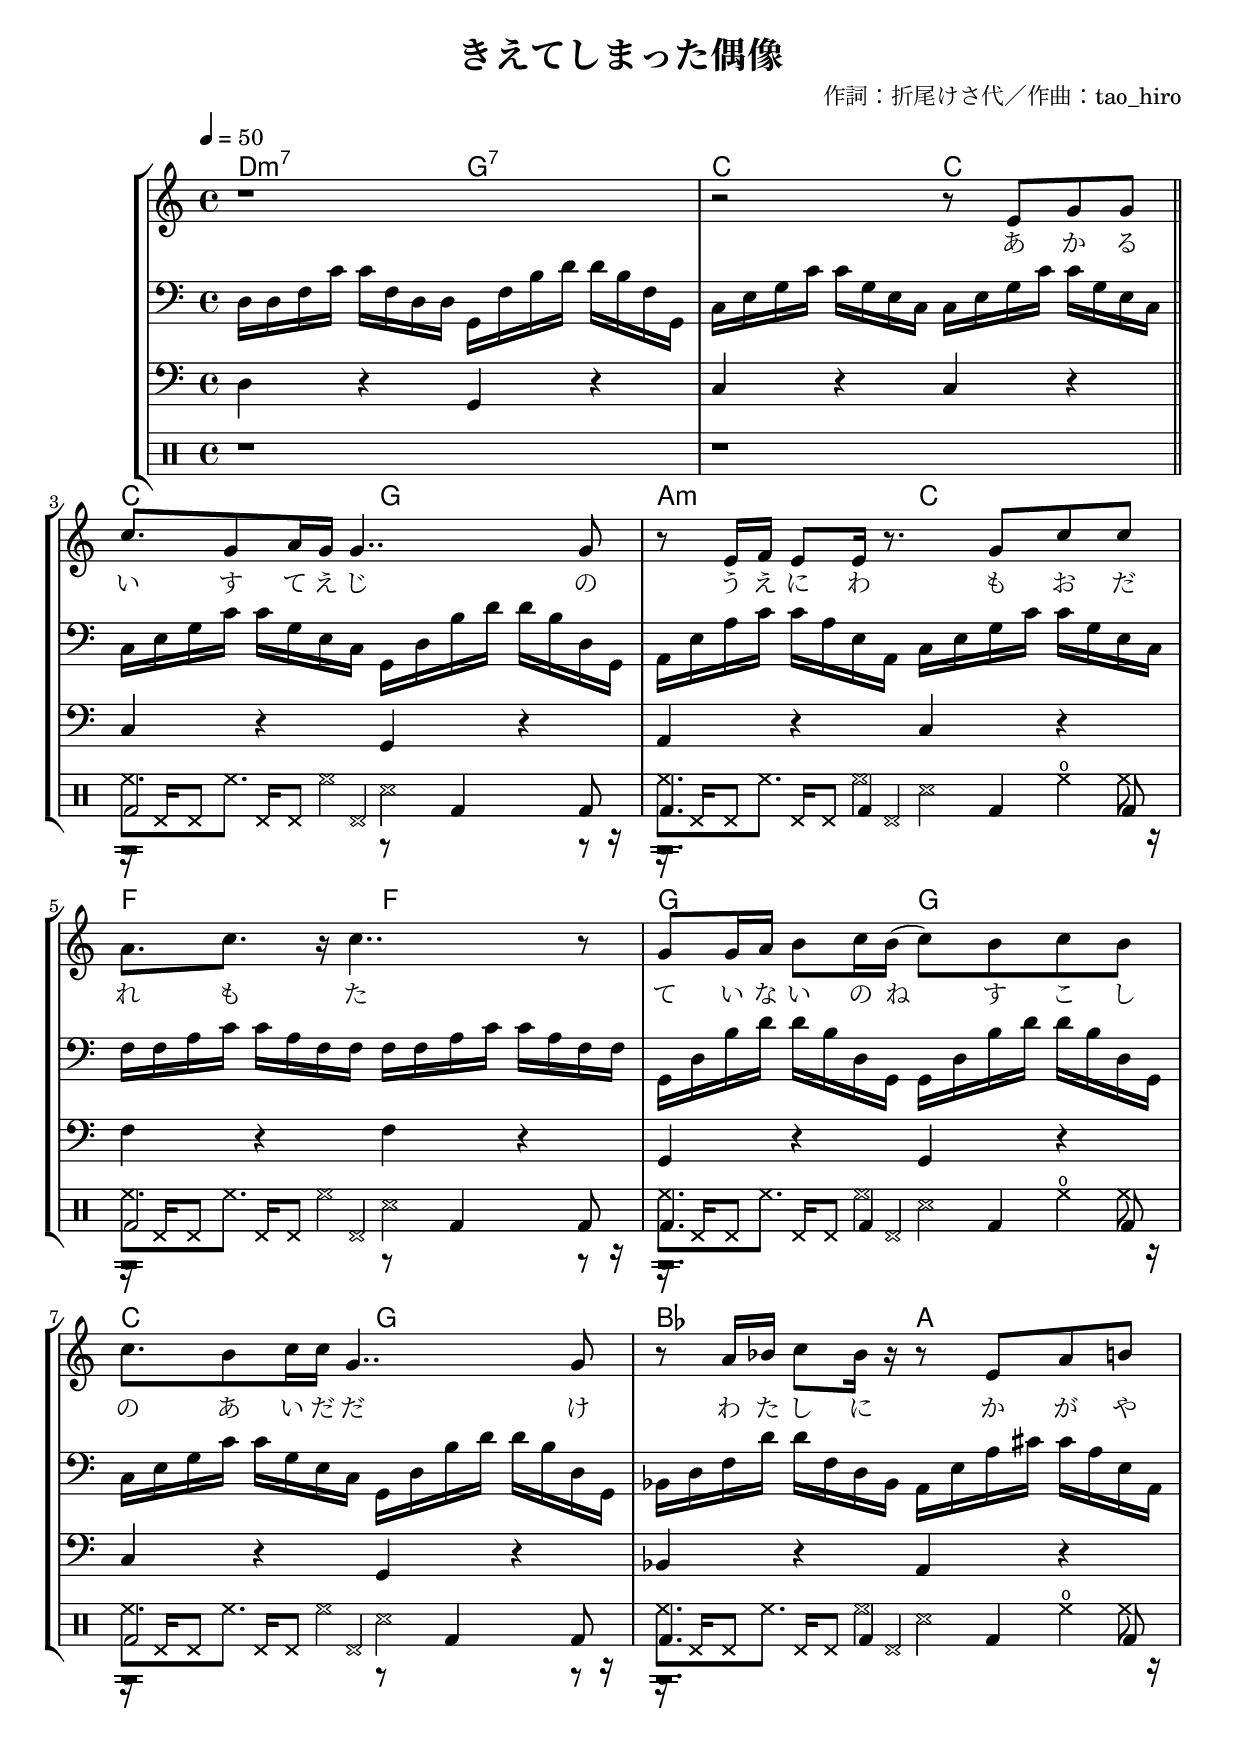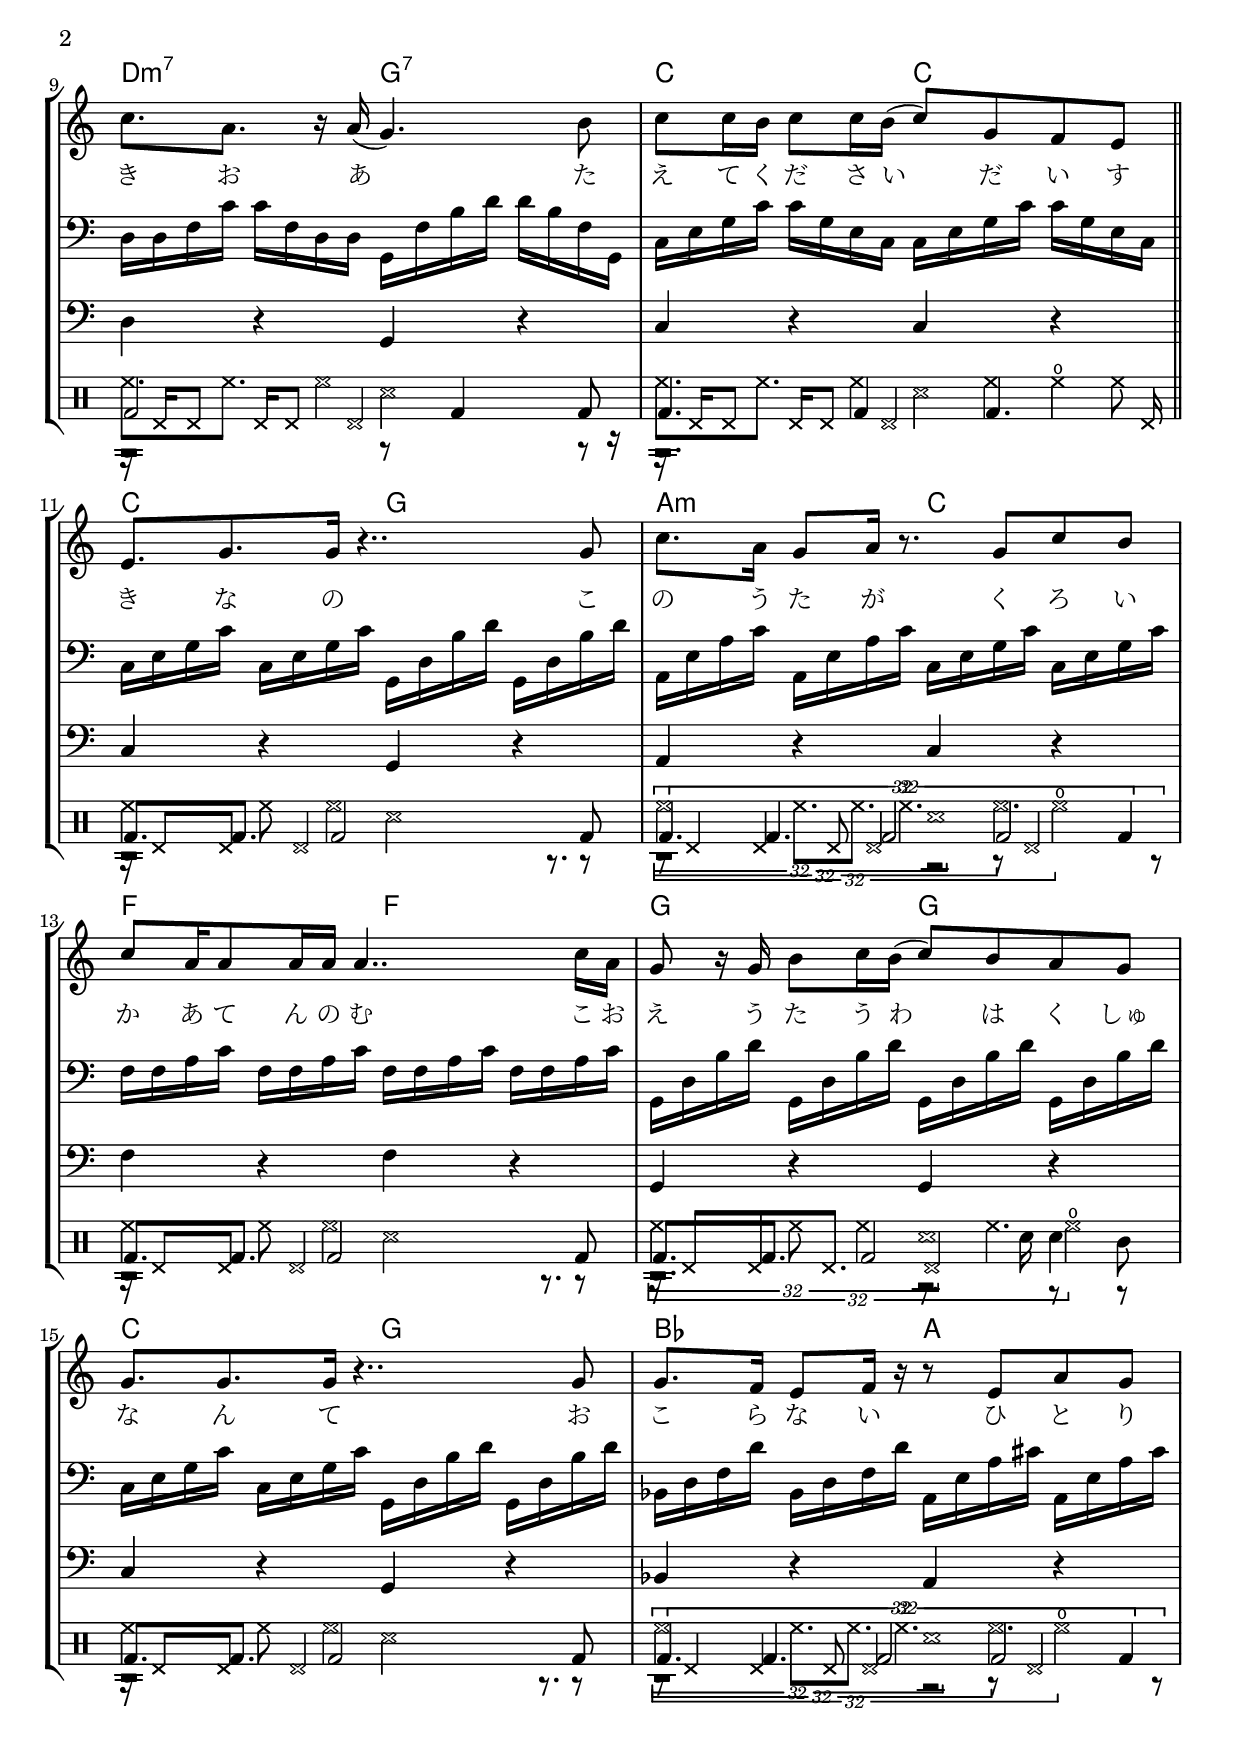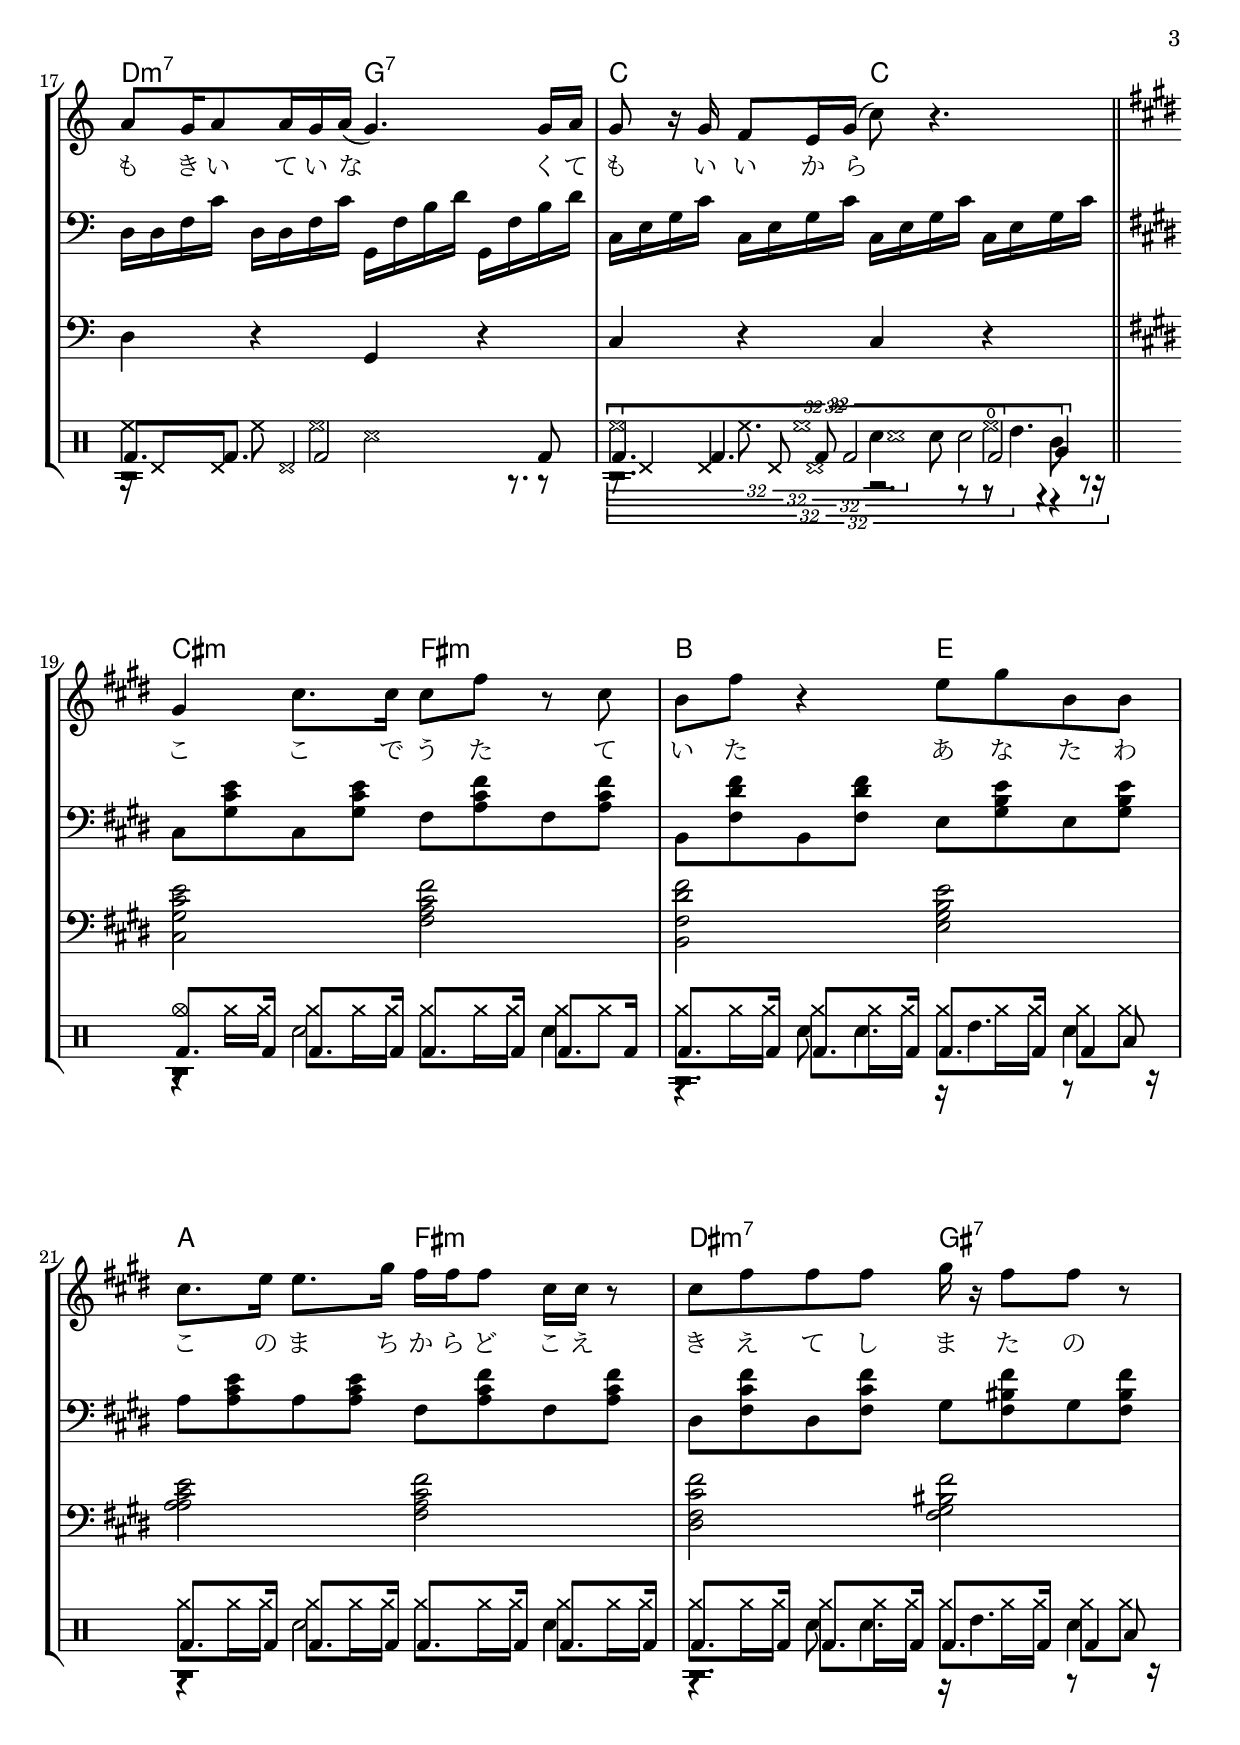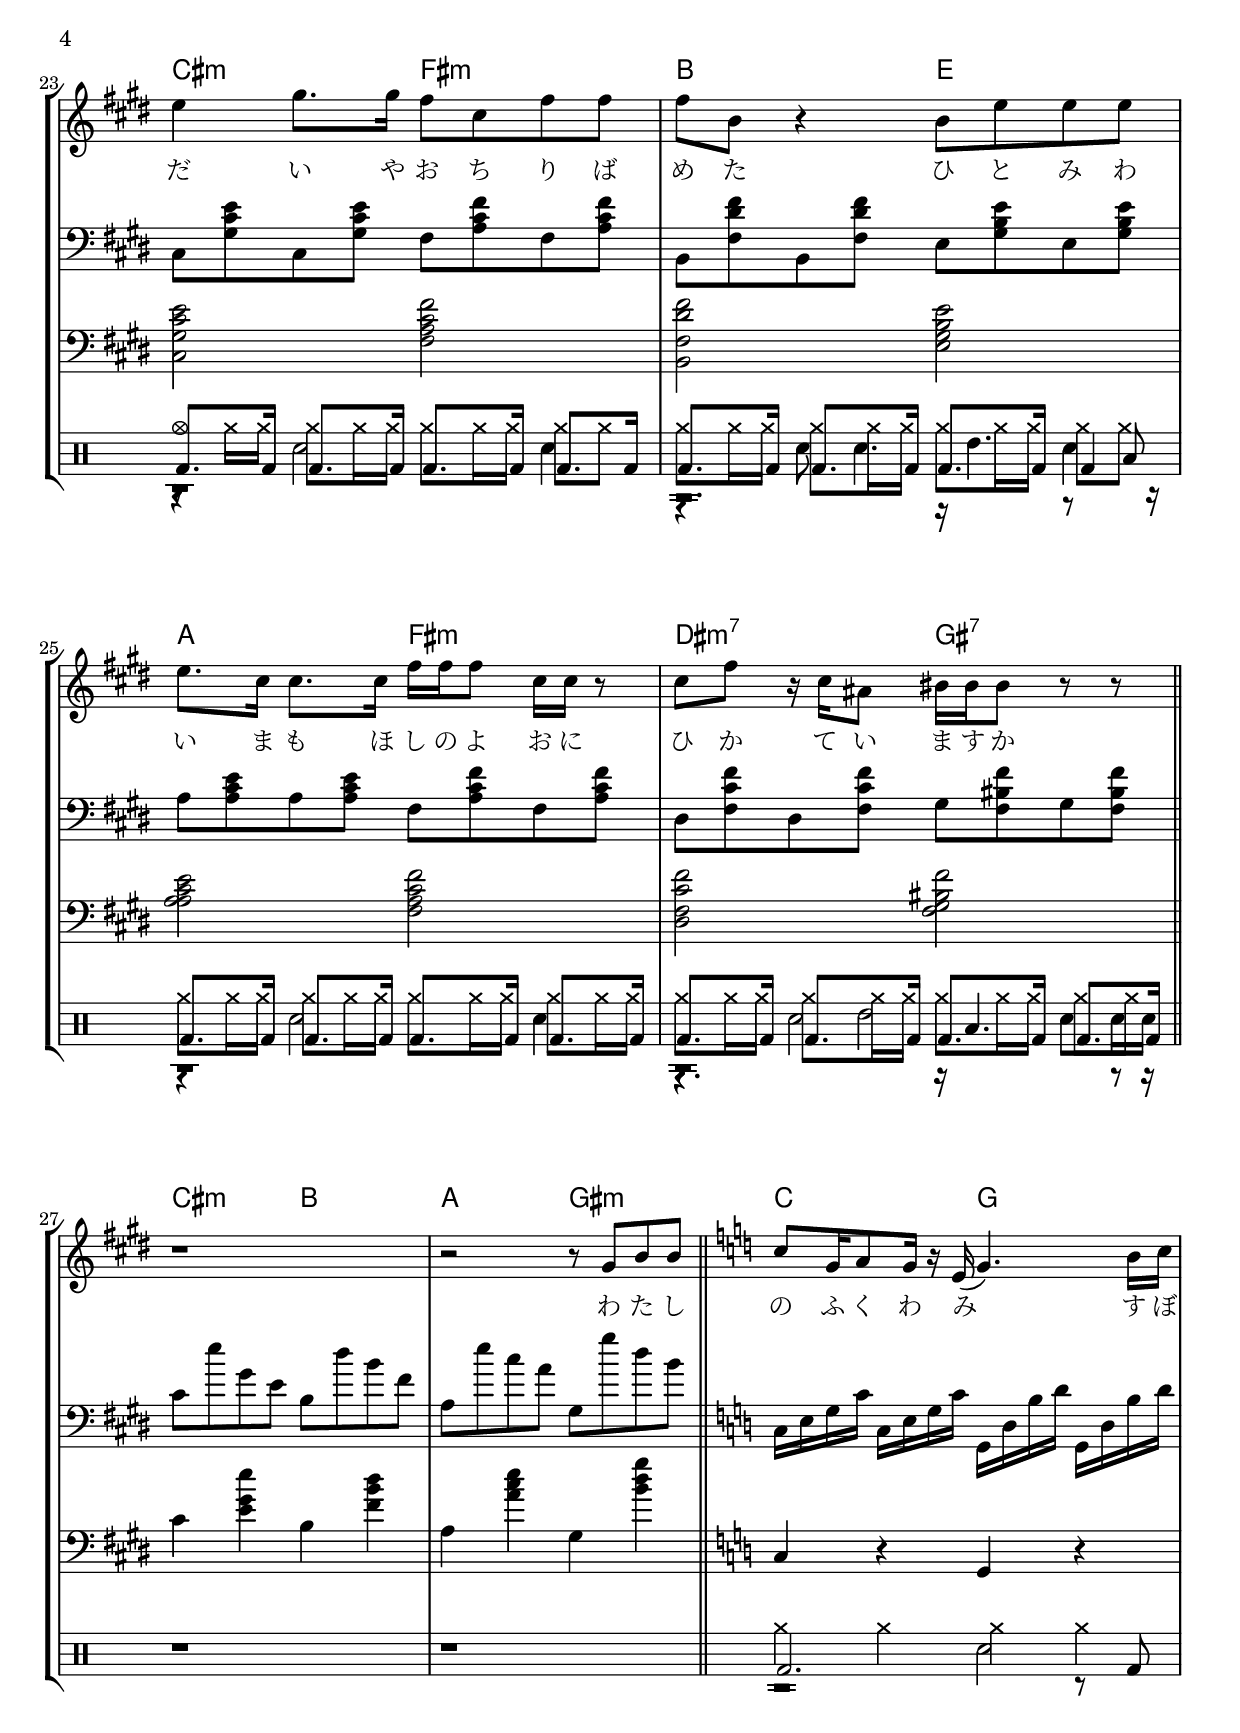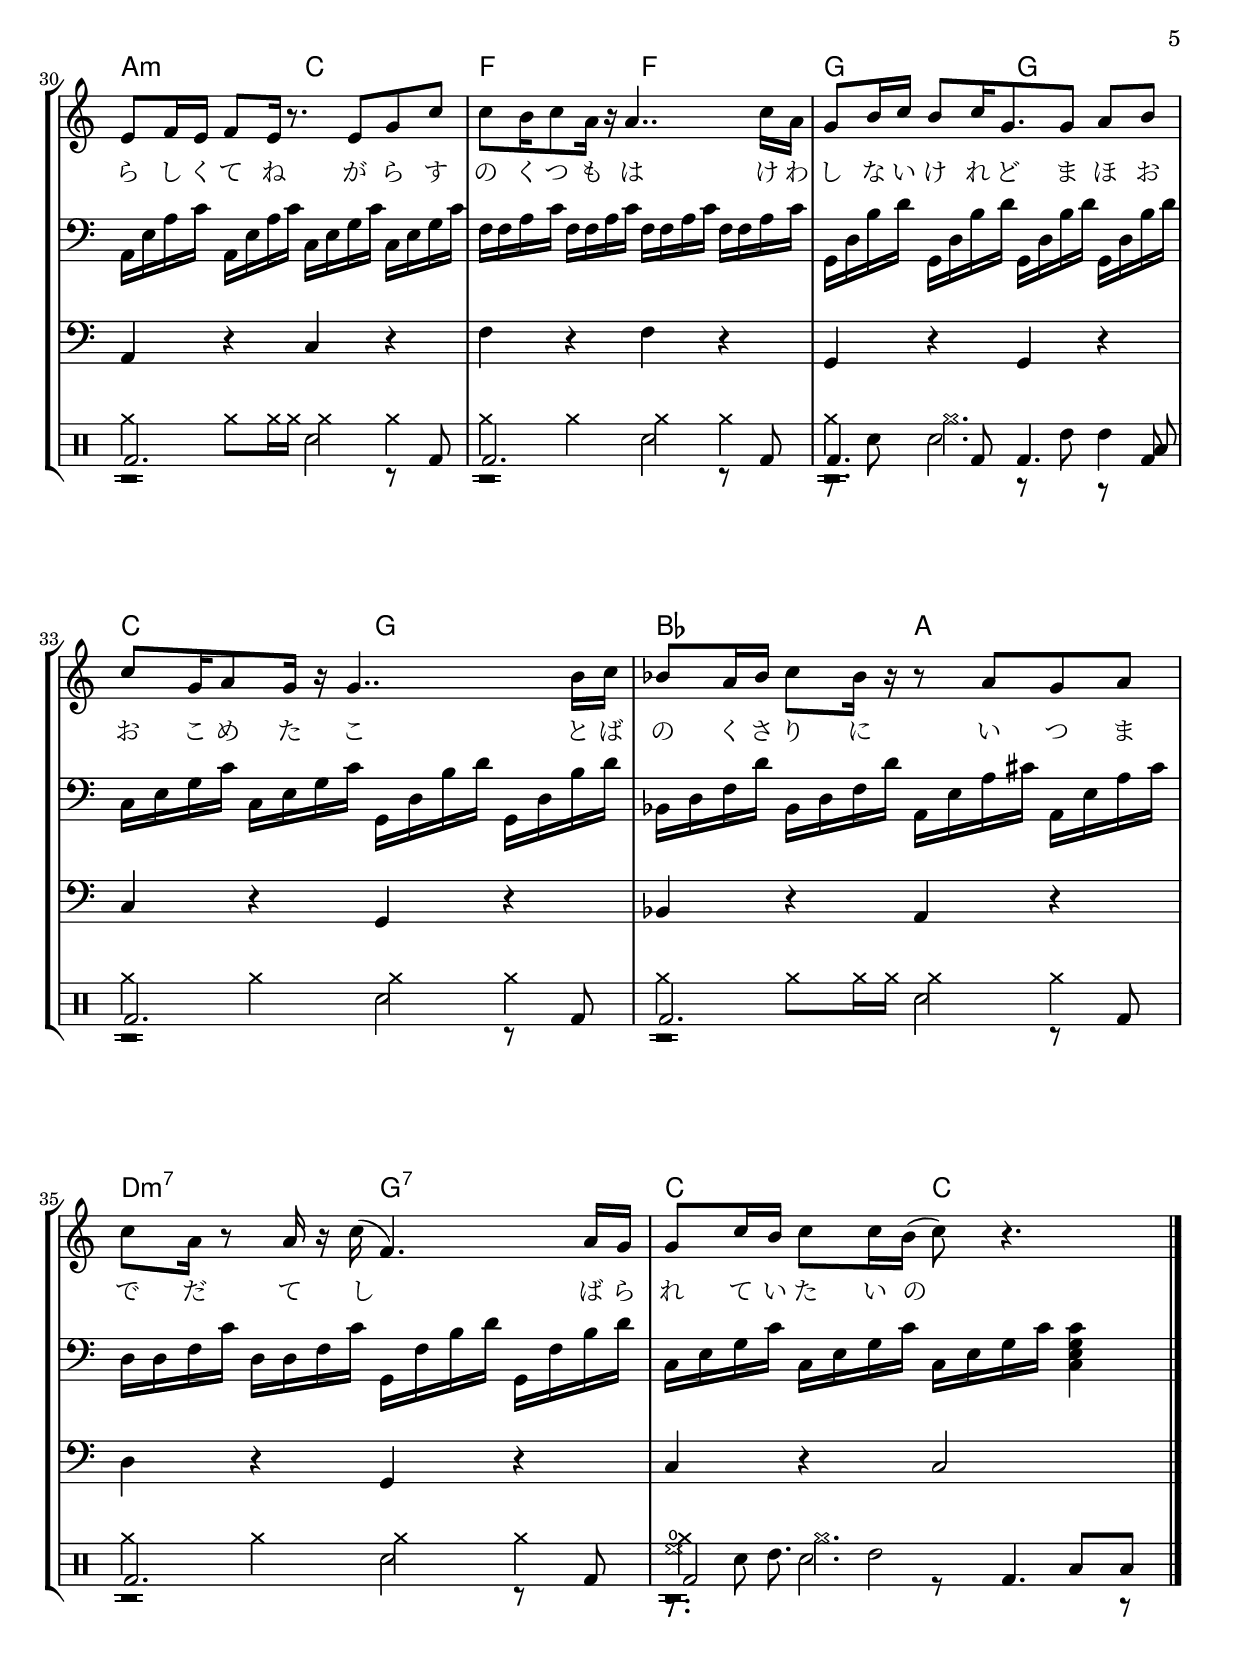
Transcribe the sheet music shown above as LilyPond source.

\version "2.12.1"

\header {
	title = \markup {きえてしまった偶像}
	composer = \markup \center-column {作詞：折尾けさ代／作曲：tao_hiro}
}

harmony = \chordmode {
	d2:min7 g:7 c c 

	c g a:m c f f g g c g bes a d:min7 g:7 c c 

	c g a:m c f f g g c g bes a d:min7 g:7 c c 

	cis:m fis:m b e a fis:m dis:min7 gis:7 cis:m fis:m b e a fis:m dis:min7 gis:7 

	cis:m b a gis:m 

	c g a:m c f f g g c g bes a d:min7 g:7 c c 
}

melody = {
	\key c \major
	\tempo 4 = 50
	r1 | r2 r8 
	\set Staff.midiInstrument = #"fss0.35"
	e'8  g'8  g'8 
	c''8.  g'8  a'16  g'16  g'4..  g'8 
	r8  e'16  f'16  e'8  e'16  r8.  g'8  c''8  c''8 
	a'8.  c''8.  r16  c''4..  r8 
	g'8  g'16  a'16  b'8  c''16  b'16  (c''8)  b'8  c''8  b'8 
	c''8.  b'8  c''16  c''16  g'4..  g'8 
	r8  a'16  bes'16  c''8  bes'16  r16  r8  e'8  a'8  b'8 
	c''8.  a'8.  r16  a'16  (g'4.)  b'8 
	c''8  c''16  b'16  c''8  c''16  b'16  (c''8)  	\set Staff.midiInstrument = #"fss0.35"
	g'8  f'8  e'8 
	e'8.  g'8.  g'16  r4..  g'8 
	c''8.  a'16  g'8  a'16  r8.  g'8  c''8  b'8 
	c''8  a'16  a'8  a'16  a'16  a'4..  c''16  a'16 
	g'8  r16  g'16  b'8  c''16  b'16  (c''8)  b'8  a'8  g'8 
	g'8.  g'8.  g'16  r4..  g'8 
	g'8.  f'16  e'8  f'16  r16  r8  e'8  a'8  g'8 
	a'8  g'16  a'8  a'16  g'16  a'16  (g'4.)  g'16  a'16 
	g'8  r16  g'16  f'8  e'16  g'16  (c''8)  	r4. 	\set Staff.midiInstrument = #"fss0.35"
		\key e \major
 gis'4  cis''8.  cis''16  cis''8  fis''8  r8  cis''8 
	b'8  fis''8  r4  e''8  gis''8  b'8  b'8 
	cis''8.  e''16  e''8.  gis''16  fis''16  fis''16  fis''8  cis''16  cis''16  r8 
	cis''8  fis''8  fis''8  fis''8  gis''16  r16  fis''8  fis''8  r8 
	e''4  gis''8.  gis''16  fis''8  cis''8  fis''8  fis''8 
	fis''8  b'8  r4  b'8  e''8  e''8  e''8 
	e''8.  cis''16  cis''8.  cis''16  fis''16  fis''16  fis''8  cis''16  cis''16  r8 
	cis''8  fis''8  r16  cis''16  ais'8  bis'16  bis'16  bis'8  r8  	r8 	r1 | r2 r8 
	\set Staff.midiInstrument = #"fss0.35"
	gis'8  b'8  b'8 
		\key c \major
c''8  g'16  a'8  g'16  r16  e'16  (g'4.)  b'16  c''16 
	e'8  f'16  e'16  f'8  e'16  r8.  e'8  g'8  c''8 
	c''8  b'16  c''8  a'16  r16  a'4..  c''16  a'16 
	g'8  b'16  c''16  b'8  c''16  g'8.  g'8  a'8  b'8 
	c''8  g'16  a'8  g'16  r16  g'4..  b'16  c''16 
	bes'8  a'16  bes'16  c''8  bes'16  r16  r8  a'8  g'8  a'8 
	c''8  a'16  r8  a'16  r16  c''16  (f'4.)  a'16  g'16 
	g'8  c''16  b'16  c''8  c''16  b'16  (c''8)  	r4. 	\bar "|."
}

words = \lyricmode {
	
	あ  か  る  い  す  て  え  じ  の  う  え  に  わ  も  お  だ  れ  も  た  て  い  な  い  の  ね  す  こ  し  の  あ  い  だ  だ  け  わ  た  し  に  か  が  や  き  お  あ  た  え  て  く  だ  さ  い  
	だ  い  す  き  な  の  こ  の  う  た  が  く  ろ  い  か  あ  て  ん  の  む  こ  お  え  う  た  う  わ  は  く  しゅ  な  ん  て  お  こ  ら  な  い  ひ  と  り  も  き  い  て  い  な  く  て  も  い  い  か  ら  
	こ  こ  で  う  た  て  い  た  あ  な  た  わ  こ  の  ま  ち  か  ら  ど  こ  え  き  え  て  し  ま  た  の  だ  い  や  お  ち  り  ば  め  た  ひ  と  み  わ  い  ま  も  ほ  し  の  よ  お  に  ひ  か  て  い  ま  す  か  
	
	わ  た  し  の  ふ  く  わ  み  す  ぼ  ら  し  く  て  ね  が  ら  す  の  く  つ  も  は  け  わ  し  な  い  け  れ  ど  ま  ほ  お  お  こ  め  た  こ  と  ば  の  く  さ  り  に  い  つ  ま  で  だ  て  し  ば  ら  れ  て  い  た  い  の  
}

tempochange = {
	\tempo 4 = 50
	r1 | r1 \bar "||"
	\tempo 4 = 50
	r1 | r1 | r1 | r1 | r1 | r1 | r1 | r1 \bar "||"
	\tempo 4 = 50
	r1 | r1 | r1 | r1 | r1 | r1 | r1 | r1 \bar "||"
	\tempo 4 = 50
	r1 | r1 | r1 | r1 | r1 | r1 | r1 | r1 \bar "||"
	\tempo 4 = 50
	r1 | r1 \bar "||"
	\tempo 4 = 50
	r1 | r1 | r1 | r1 | r1 | r1 | r1 | r1 \bar "|."
}

mainacc = {
	\clef bass
	\set Staff.midiInstrument = #"Acoustic Guitar (nylon)"
	\key c \major
	\tempo 4 = 50
	d16 d f c' c' f d d
	g,16 f b d' d' b f g,
	c16 e g c' c' g e c
	c16 e g c' c' g e c
	\bar "||"

	\set Staff.midiInstrument = #"Acoustic Guitar (nylon)"
	c16 e g c' c' g e c
	g,16 d b d' d' b d g,
	a,16 e a c' c' a e a,
	c16 e g c' c' g e c
	f16 f a c' c' a f f
	f16 f a c' c' a f f
	g,16 d b d' d' b d g,
	g,16 d b d' d' b d g,
	c16 e g c' c' g e c
	g,16 d b d' d' b d g,
	bes,16 d f d' d' f d bes,
	a,16 e a cis' cis' a e a,
	d16 d f c' c' f d d
	g,16 f b d' d' b f g,
	c16 e g c' c' g e c
	c16 e g c' c' g e c
	\bar "||"

	\set Staff.midiInstrument = #"Acoustic Guitar (nylon)"
	c16 e g c' c e g c'
	g,16 d b d' g, d b d'
	a,16 e a c' a, e a c'
	c16 e g c' c e g c'
	f16 f a c' f f a c'
	f16 f a c' f f a c'
	g,16 d b d' g, d b d'
	g,16 d b d' g, d b d'
	c16 e g c' c e g c'
	g,16 d b d' g, d b d'
	bes,16 d f d' bes, d f d'
	a,16 e a cis' a, e a cis'
	d16 d f c' d d f c'
	g,16 f b d' g, f b d'
	c16 e g c' c e g c'
	c16 e g c' c e g c'
	\bar "||"

	\set Staff.midiInstrument = #"Acoustic Guitar (nylon)"
	\key e \major
	cis8 <gis cis' e'> cis <gis cis' e'>
	fis8 <a cis' fis'> fis <a cis' fis'>
	b,8 <fis dis' fis'> b, <fis dis' fis'>
	e8 <gis b e'> e <gis b e'>
	a8 <a cis' e'> a <a cis' e'>
	fis8 <a cis' fis'> fis <a cis' fis'>
	dis8 <fis cis' fis'> dis <fis cis' fis'>
	gis8 <fis bis fis'> gis <fis bis fis'>
	cis8 <gis cis' e'> cis <gis cis' e'>
	fis8 <a cis' fis'> fis <a cis' fis'>
	b,8 <fis dis' fis'> b, <fis dis' fis'>
	e8 <gis b e'> e <gis b e'>
	a8 <a cis' e'> a <a cis' e'>
	fis8 <a cis' fis'> fis <a cis' fis'>
	dis8 <fis cis' fis'> dis <fis cis' fis'>
	gis8 <fis bis fis'> gis <fis bis fis'>
	\bar "||"

	\set Staff.midiInstrument = #"Acoustic Guitar (nylon)"
	cis'8 e'' gis' e'
	b8 dis'' b' fis'
	a8 e'' cis'' a'
	gis8 gis'' dis'' b'
	\bar "||"

	\set Staff.midiInstrument = #"Acoustic Guitar (nylon)"
	\key c \major
	c16 e g c' c e g c'
	g,16 d b d' g, d b d'
	a,16 e a c' a, e a c'
	c16 e g c' c e g c'
	f16 f a c' f f a c'
	f16 f a c' f f a c'
	g,16 d b d' g, d b d'
	g,16 d b d' g, d b d'
	c16 e g c' c e g c'
	g,16 d b d' g, d b d'
	bes,16 d f d' bes, d f d'
	a,16 e a cis' a, e a cis'
	d16 d f c' d d f c'
	g,16 f b d' g, f b d'
	c16 e g c' c e g c'
	c16 e g c' <c e g c'>4
	\bar "|."
}

subacc = {
	\clef bass
	\set Staff.midiInstrument = #"Cello"
	\key c \major
	\tempo 4 = 50
	d4 r4
	g,4 r4
	c4 r4
	c4 r4
	\bar "||"

	\set Staff.midiInstrument = #"Cello"
	c4 r4
	g,4 r4
	a,4 r4
	c4 r4
	f4 r4
	f4 r4
	g,4 r4
	g,4 r4
	c4 r4
	g,4 r4
	bes,4 r4
	a,4 r4
	d4 r4
	g,4 r4
	c4 r4
	c4 r4
	\bar "||"

	\set Staff.midiInstrument = #"Cello"
	c4 r4
	g,4 r4
	a,4 r4
	c4 r4
	f4 r4
	f4 r4
	g,4 r4
	g,4 r4
	c4 r4
	g,4 r4
	bes,4 r4
	a,4 r4
	d4 r4
	g,4 r4
	c4 r4
	c4 r4
	\bar "||"

	\set Staff.midiInstrument = #"Cello"
	\key e \major
	<cis gis cis' e'>2
	<fis a cis' fis'>2
	<b, fis dis' fis'>2
	<e gis b e'>2
	<a a cis' e'>2
	<fis a cis' fis'>2
	<dis fis cis' fis'>2
	<gis fis bis fis'>2
	<cis gis cis' e'>2
	<fis a cis' fis'>2
	<b, fis dis' fis'>2
	<e gis b e'>2
	<a a cis' e'>2
	<fis a cis' fis'>2
	<dis fis cis' fis'>2
	<gis fis bis fis'>2
	\bar "||"

	\set Staff.midiInstrument = #"Cello"
	cis'4 <e' gis' e''>4
	b4 <fis' b' dis''>4
	a4 <a' cis'' e''>4
	gis4 <b' dis'' gis''>4
	\bar "||"

	\set Staff.midiInstrument = #"Cello"
	\key c \major
	c4 r4
	g,4 r4
	a,4 r4
	c4 r4
	f4 r4
	f4 r4
	g,4 r4
	g,4 r4
	c4 r4
	g,4 r4
	bes,4 r4
	a,4 r4
	d4 r4
	g,4 r4
	c4 r4
	c2
	\bar "|."
}

percA = {
	\drummode {
	r1 |r1 \bar "||"
	r1  |r2. hho4  |r1  |r2. hho4  |r1  |r2. hho4  |r1  |r2. hho4  \bar "||"
	hh4 hh8 hh2 r8  |\times 16/32{ hh2 hh8. hh8. hh4. hh2. } |hh4 hh8 hh2 r8  |hh4 hh8 hh4 hh4.  |hh4 hh8 hh2 r8  |\times 16/32{ hh2 hh8. hh8. hh4. hh2. } |hh4 hh8 hh2 r8  |\times 16/32{ hh2 hh8. hh1 r4 r16 } \bar "||"
	r8 cymr16 cymr16 cymr8 cymr16 cymr16 cymr8 cymr16 cymr16 cymr8 cymr8  |cymr8 cymr16 cymr16 cymr8 cymr16 cymr16 cymr8 cymr16 cymr16 cymr8 cymr8  |cymr8 cymr16 cymr16 cymr8 cymr16 cymr16 cymr8 cymr16 cymr16 cymr8 cymr16 cymr16  |cymr8 cymr16 cymr16 cymr8 cymr16 cymr16 cymr8 cymr16 cymr16 cymr8 cymr8  |r8 cymr16 cymr16 cymr8 cymr16 cymr16 cymr8 cymr16 cymr16 cymr8 cymr8  |cymr8 cymr16 cymr16 cymr8 cymr16 cymr16 cymr8 cymr16 cymr16 cymr8 cymr8  |cymr8 cymr16 cymr16 cymr8 cymr16 cymr16 cymr8 cymr16 cymr16 cymr8 cymr16 cymr16  |cymr8 cymr16 cymr16 cymr8 cymr16 cymr16 cymr8 cymr16 cymr16 cymr8 cymr8  \bar "||"
	r1 |r1 \bar "||"
	cymr4 cymr4 cymr4 cymr4  |cymr4 cymr8 cymr16 cymr16 cymr4 cymr4  |cymr4 cymr4 cymr4 cymr4  |cymr4 cymr2.  |cymr4 cymr4 cymr4 cymr4  |cymr4 cymr8 cymr16 cymr16 cymr4 cymr4  |cymr4 cymr4 cymr4 cymr4  |cymr4 cymr2.  \bar "|."
	}
}

percB = {
	\drummode {
	r1 |r1 \bar "||"
	r16 hhp16 hhp8 hhp16 hhp8 hhp2 r16  |r16 hhp16 hhp8 hhp16 hhp8 hhp2 r16  |r16 hhp16 hhp8 hhp16 hhp8 hhp2 r16  |r16 hhp16 hhp8 hhp16 hhp8 hhp2 r16  |r16 hhp16 hhp8 hhp16 hhp8 hhp2 r16  |r16 hhp16 hhp8 hhp16 hhp8 hhp2 r16  |r16 hhp16 hhp8 hhp16 hhp8 hhp2 r16  |r16 hhp16 hhp8 hhp16 hhp8 hhp2 hhp16  \bar "||"
	r16 hhp8 hhp8 hhp2 r8.  |\times 16/32{ r8 hhp4 hhp4 hhp8 hhp2 r8 hhp2 r8 } |r16 hhp8 hhp8 hhp2 r8.  |r16 hhp8 hhp8 hhp8. hhp2  |r16 hhp8 hhp8 hhp2 r8.  |\times 16/32{ r8 hhp4 hhp4 hhp8 hhp2 r8 hhp2 r8 } |r16 hhp8 hhp8 hhp2 r8.  |\times 16/32{ r8 hhp4 hhp4 hhp8 hhp1 r4 } \bar "||"
	r4 sn2 sn4  |r4 sn8 sn4. sn4  |r4 sn2 sn4  |r4 sn8 sn4. sn4  |r4 sn2 sn4  |r4 sn8 sn4. sn4  |r4 sn2 sn4  |r4 sn2 sn8 sn16 sn16  \bar "||"
	r1 |r1 \bar "||"
	r2 sn2  |r2 sn2  |r2 sn2  |r8 sn8 sn2.  |r2 sn2  |r2 sn2  |r2 sn2  |r8 sn8 sn2.  \bar "|."
	}
}

percC = {
	\drummode {
	r1 |r1 \bar "||"
	hh8. hh8. hh2 r8  |hh8. hh8. hh2 hh8  |hh8. hh8. hh2 r8  |hh8. hh8. hh2 hh8  |hh8. hh8. hh2 r8  |hh8. hh8. hh2 hh8  |hh8. hh8. hh2 r8  |hh8. hh8. hh4 hh4 hh8  \bar "||"
	r1  |\times 16/32{ r1 r2 hho2 } |r1  |\times 16/32{ r1 r2 hho2 } |r1  |\times 16/32{ r1 r2 hho2 } |r1  |\times 16/32{ r1 r2 hho2 } \bar "||"
	bd8. bd16 bd8. bd16 bd8. bd16 bd8. bd16  |bd8. bd16 bd8. bd16 bd8. bd16 bd4  |bd8. bd16 bd8. bd16 bd8. bd16 bd8. bd16  |bd8. bd16 bd8. bd16 bd8. bd16 bd4  |bd8. bd16 bd8. bd16 bd8. bd16 bd8. bd16  |bd8. bd16 bd8. bd16 bd8. bd16 bd4  |bd8. bd16 bd8. bd16 bd8. bd16 bd8. bd16  |bd8. bd16 bd8. bd16 bd8. bd16 bd8. bd16  \bar "||"
	r1 |r1 \bar "||"
	bd2. r8 bd8  |bd2. r8 bd8  |bd2. r8 bd8  |bd4. bd8 bd4. bd8  |bd2. r8 bd8  |bd2. r8 bd8  |bd2. r8 bd8  |bd2 r8 bd4.  \bar "|."
	}
}

percD = {
	\drummode {
	r1 |r1 \bar "||"
	r2 ss2  |r2 ss2  |r2 ss2  |r2 ss2  |r2 ss2  |r2 ss2  |r2 ss2  |r2 ss2  \bar "||"
	bd8. bd8. bd2 bd8  |\times 16/32{ bd4. bd4. bd2 bd2 bd4 } |bd8. bd8. bd2 bd8  |bd8. bd8. bd2 r8  |bd8. bd8. bd2 bd8  |\times 16/32{ bd4. bd4. bd2 bd2 bd4 } |bd8. bd8. bd2 bd8  |\times 16/32{ bd4. bd4. bd8 bd2 r8 bd2 } \bar "||"
	r1  |r2 r16 tommh4. r16  |r1  |r2 r16 tommh4. r16  |r1  |r2 r16 tommh4. r16  |r1  |r4. tommh2 r8  \bar "||"
	r1 |r1 \bar "||"
	r1 |r1 |r1 |r2 r8 tommh8 tommh4  |r1 |r1 |r1 |r8. tommh8. tommh2 r8  \bar "|."
	}
}

percE = {
	\drummode {
	r1 |r1 \bar "||"
	bd2 r8 bd4 bd8  |bd4. bd4 bd4 bd8  |bd2 r8 bd4 bd8  |bd4. bd4 bd4 bd8  |bd2 r8 bd4 bd8  |bd4. bd4 bd4 bd8  |bd2 r8 bd4 bd8  |bd4. bd4 bd4.  \bar "||"
	r2 ss2  |\times 16/32{ r1 ss1 } |r2 ss2  |\times 16/32{ r1 ss1 } |r2 ss2  |\times 16/32{ r1 ss1 } |r2 ss2  |\times 16/32{ r1 ss1 } \bar "||"
	r1  |r2. r8 toml8  |r1  |r2. r8 toml8  |r1  |r2. r8 toml8  |r1  |r2 r16 toml4. r16  \bar "||"
	r1 |r1 \bar "||"
	r1 |r1 |r1 |r2. r8 toml8  |r1 |r1 |r1 |r2. toml8 toml8  \bar "|."
	}
}

percF = {
	\drummode {
	r1 | r1 \bar "||"
	r1 | r1 | r1 | r1 | r1 | r1 | r1 | r1 \bar "||"
	r1 |r1 |r1 |r2 r8. sn16 sn4  |r1 |r1 |r1 |\times 16/32{ r1 sn4 sn8 sn2 r8 } \bar "||"
	cymc1  |r1 |r1 |r1 |cymc1  |r1 |r1 |r1 \bar "||"
	r1 | r1 \bar "||"
	r1 |r1 |r1 |r1 |r1 |r1 |r1 |hho1  \bar "|."
	}
}

percG = {
	\drummode {
	r1 | r1 \bar "||"
	r1 | r1 | r1 | r1 | r1 | r1 | r1 | r1 \bar "||"
	r1 |r1 |r1 |r2. r8 tomml8  |r1 |r1 |r1 |r2. r8 tomml8  \bar "||"
	r1 | r1 | r1 | r1 | r1 | r1 | r1 | r1 \bar "||"
	r1 | r1 \bar "||"
	r1 | r1 | r1 | r1 | r1 | r1 | r1 | r1 \bar "|."
	}
}

percH = {
	\drummode {
	r1 | r1 \bar "||"
	r1 | r1 | r1 | r1 | r1 | r1 | r1 | r1 \bar "||"
	r1 |r1 |r1 |r1 |r1 |r1 |r1 |\times 16/32{ r1 r2 r8 tommh4. } \bar "||"
	r1 | r1 | r1 | r1 | r1 | r1 | r1 | r1 \bar "||"
	r1 | r1 \bar "||"
	r1 | r1 | r1 | r1 | r1 | r1 | r1 | r1 \bar "|."
	}
}

percI = {
	\drummode {
	r1 | r1 \bar "||"
	r1 | r1 | r1 | r1 | r1 | r1 | r1 | r1 \bar "||"
	r1 |r1 |r1 |r1 |r1 |r1 |r1 |\times 16/32{ r1 r2. tomfh4 } \bar "||"
	r1 | r1 | r1 | r1 | r1 | r1 | r1 | r1 \bar "||"
	r1 | r1 \bar "||"
	r1 | r1 | r1 | r1 | r1 | r1 | r1 | r1 \bar "|."
	}
}

\score {
	<<
		\new StaffGroup <<
			\new ChordNames {\harmony}
			\new Voice = "melody" {\melody}
			\new Lyrics \lyricsto "melody" \words
			\new Staff = "mainacc" {\mainacc}
			\new Staff = "subacc" {\subacc}
			\new DrumStaff <<
				\new DrumVoice {\percA}
				\new DrumVoice {\percB}
				\new DrumVoice {\percC}
				\new DrumVoice {\percD}
				\new DrumVoice {\percE}
				\new DrumVoice {\percF}
				\new DrumVoice {\percG}
				\new DrumVoice {\percH}
				\new DrumVoice {\percI}
			>>
		>>
	>>
	\layout { }
}
